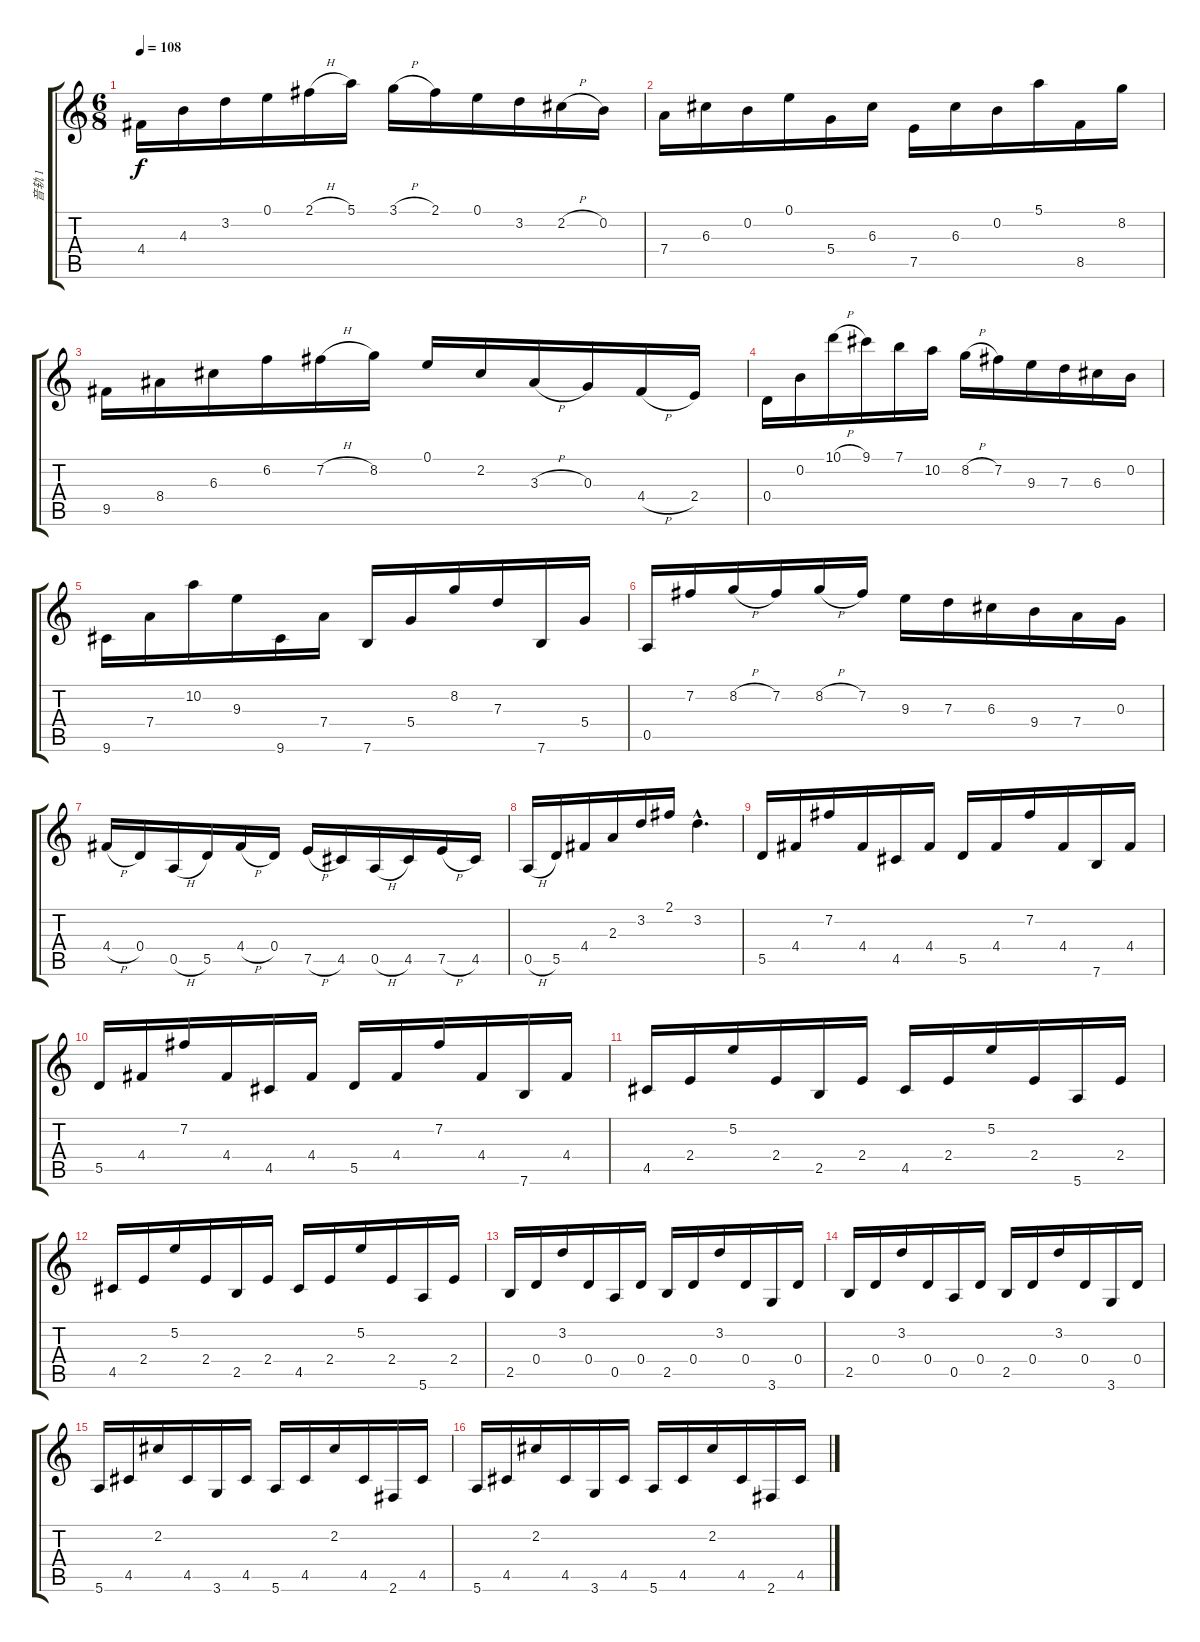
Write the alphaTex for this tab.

\track ("音轨 1" "音轨 1") {instrument acousticguitarnylon}
\staff {score tabs}
\tuning (E4 B3 G3 D3 A2 E2) {hide}
\ts (6 8)
\tempo 108
\clef g2
\ks c
4.4.16{dy f} 4.3.16 3.2.16 0.1.16 2.1{h}.16 5.1.16 3.1{h}.16 2.1.16 0.1.16 3.2.16 2.2{h}.16 0.2.16 |
7.4.16 6.3.16 0.2.16 0.1.16 5.4.16 6.3.16 7.5.16 6.3.16 0.2.16 5.1.16 8.5.16 8.2.16 |
9.5.16 8.4.16 6.3.16 6.2.16 7.2{h}.16 8.2.16 0.1.16 2.2.16 3.3{h}.16 0.3.16 4.4{h}.16 2.4.16 |
0.4.16 0.2.16 10.1{h}.16 9.1.16 7.1.16 10.2.16 8.2{h}.16 7.2.16 9.3.16 7.3.16 6.3.16 0.2.16 |
9.6.16 7.4.16 10.2.16 9.3.16 9.6.16 7.4.16 7.6.16 5.4.16 8.2.16 7.3.16 7.6.16 5.4.16 |
0.5.16 7.2.16 8.2{h}.16 7.2.16 8.2{h}.16 7.2.16 9.3.16 7.3.16 6.3.16 9.4.16 7.4.16 0.3.16 |
4.4{h}.16 0.4.16 0.5{h}.16 5.5.16 4.4{h}.16 0.4.16 7.5{h}.16 4.5.16 0.5{h}.16 4.5.16 7.5{h}.16 4.5.16 |
0.5{h}.16 5.5.16 4.4.16 2.3.16 3.2.16 2.1.16 3.2{hac}.4{d} |
5.5.16 4.4.16 7.2.16 4.4.16 4.5.16 4.4.16 5.5.16 4.4.16 7.2.16 4.4.16 7.6.16 4.4.16 |
5.5.16 4.4.16 7.2.16 4.4.16 4.5.16 4.4.16 5.5.16 4.4.16 7.2.16 4.4.16 7.6.16 4.4.16 |
4.5.16 2.4.16 5.2.16 2.4.16 2.5.16 2.4.16 4.5.16 2.4.16 5.2.16 2.4.16 5.6.16 2.4.16 |
4.5.16 2.4.16 5.2.16 2.4.16 2.5.16 2.4.16 4.5.16 2.4.16 5.2.16 2.4.16 5.6.16 2.4.16 |
2.5.16 0.4.16 3.2.16 0.4.16 0.5.16 0.4.16 2.5.16 0.4.16 3.2.16 0.4.16 3.6.16 0.4.16 |
2.5.16 0.4.16 3.2.16 0.4.16 0.5.16 0.4.16 2.5.16 0.4.16 3.2.16 0.4.16 3.6.16 0.4.16 |
5.6.16 4.5.16 2.2.16 4.5.16 3.6.16 4.5.16 5.6.16 4.5.16 2.2.16 4.5.16 2.6.16 4.5.16 |
5.6.16 4.5.16 2.2.16 4.5.16 3.6.16 4.5.16 5.6.16 4.5.16 2.2.16 4.5.16 2.6.16 4.5.16
